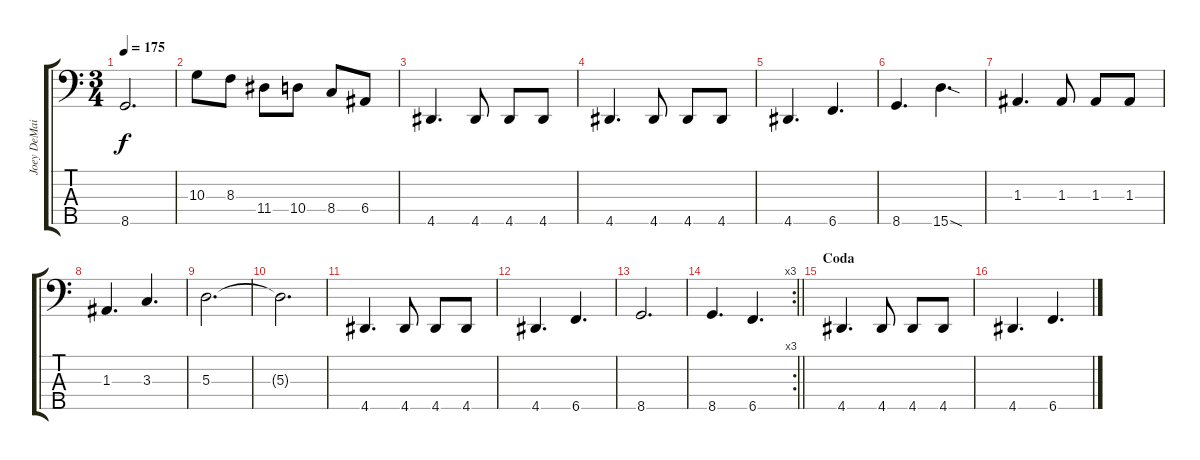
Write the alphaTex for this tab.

\track ("Joey DeMaio" "Joey DeMai") {instrument electricbasspick}
\staff {score tabs}
\tuning (G2 D2 A1 E1 B0) {hide}
\ts (3 4)
\tempo 175
\clef f4
\ks c
8.5.2{d dy f} |
10.3.8 8.3.8 11.4.8 10.4.8 8.4.8 6.4.8 |
4.5.4{d} 4.5.8 4.5.8 4.5.8 |
4.5.4{d} 4.5.8 4.5.8 4.5.8 |
4.5.4{d} 6.5.4{d} |
8.5.4{d} 15.5{sod}.4{d} |
1.3.4{d} 1.3.8 1.3.8 1.3.8 |
1.3.4{d} 3.3.4{d} |
5.3.2{d} |
5.3{t}.2{d} |
4.5.4{d} 4.5.8 4.5.8 4.5.8 |
4.5.4{d} 6.5.4{d} |
8.5.2{d} |
\rc 3
\barLineRight lightlight
8.5.4{d} 6.5.4{d} |
\section ("" "Coda")
4.5.4{d} 4.5.8 4.5.8 4.5.8 |
4.5.4{d} 6.5.4{d}
